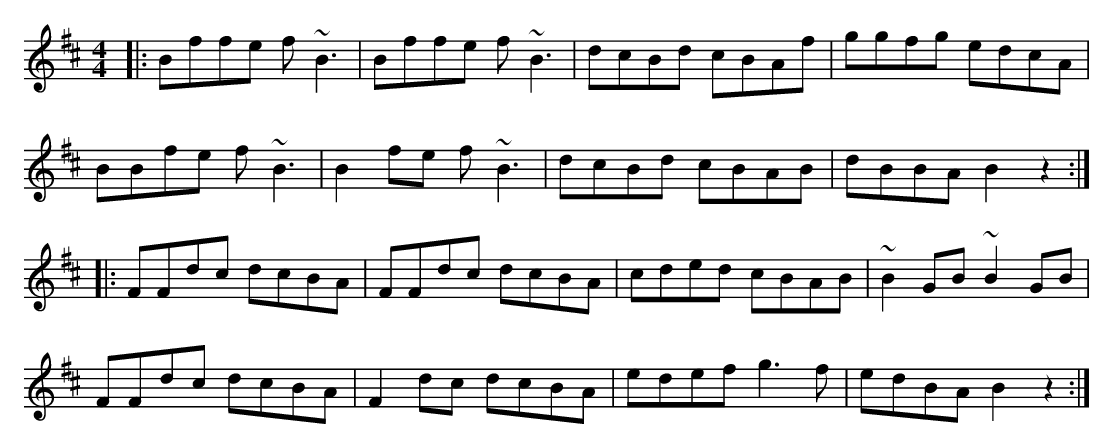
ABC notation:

X:1
M:4/4
K:Bmin
|:Bffe f ~B3|Bffe f ~B3|dcBd cBAf|ggfg edcA|
BBfe f~B3|B2fe f~B3|dcBd cBAB|dBBA B2 z2:|
|:FFdc dcBA|FFdc dcBA|cded cBAB|~B2 GB ~B2GB|
FFdc dcBA|F2 dc dcBA|edef g3f|edBA B2 z2:|
